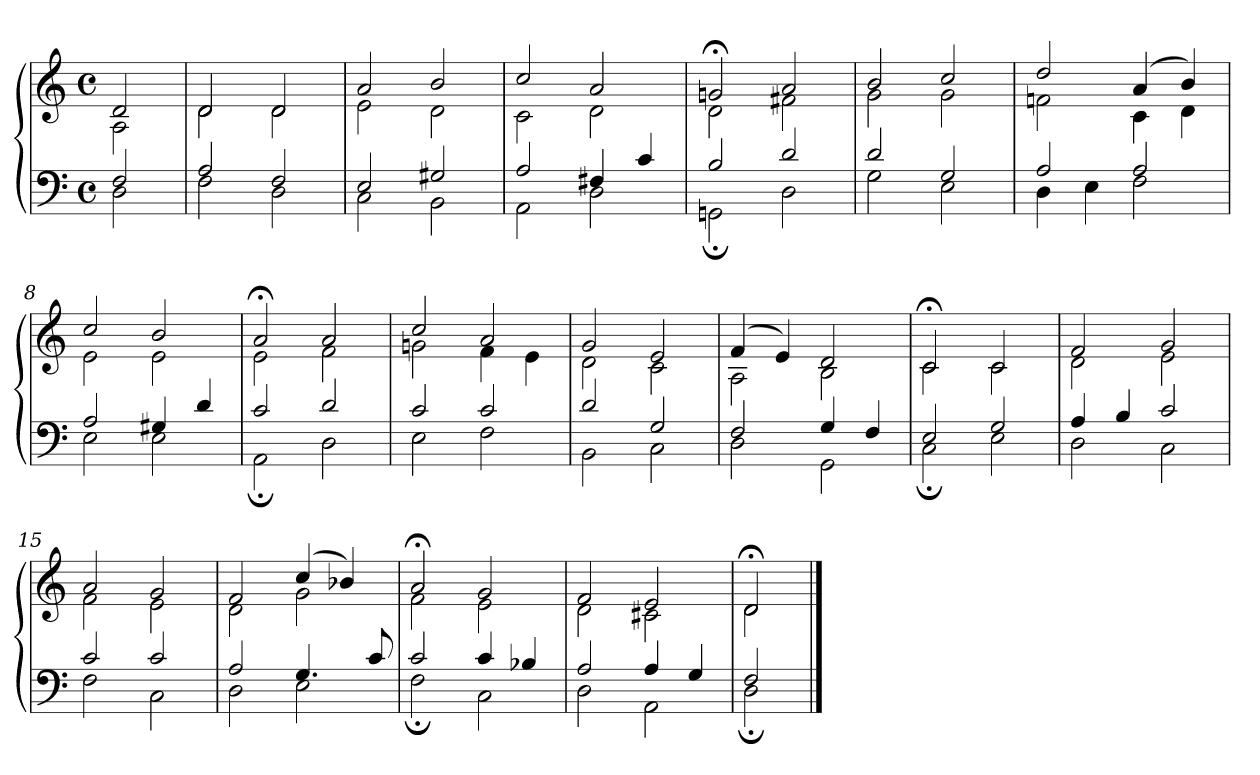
**kern	**kern
*part1	*part1
*staff2	*staff1
*clefF4	*clefG2
*M4/4	*M4/4
*met(c)	*met(c)
=1	=1
*^	*^
2F	2D	2d	2A
=2	=2	=2	=2
2A	2F	2d	2d
2F	2D	2d	2d
=3	=3	=3	=3
2E	2C	2a	2e
2G#X	2BB	2b	2d
=4	=4	=4	=4
2A	2AA	2cc	2c
4F#X	2D	2a	2d
4c	.	.	.
=5	=5	=5	=5
2B	2GGn;	2gn;<	2d
2d	2D	2a	2f#X
=6	=6	=6	=6
2d	2G	2b	2g
2G	2E	2cc	2g
!!LO:LB:g=z	!!
=7	=7	=7	=7
2A	4D	2dd	2fn
.	4E	.	.
2A	2F	(4a	4c
.	.	4b)	4d
=8	=8	=8	=8
2A	2E	2cc	2e
4G#X	2E	2b	2e
4d	.	.	.
=9	=9	=9	=9
2c	2AA;	2a;<	2e
2d	2D	2a	2f
=10	=10	=10	=10
2c	2E	2cc	2gn
2c	2F	2a	4f
.	.	.	4e
=11	=11	=11	=11
2d	2BB	2g	2d
2G	2C	2e	2c
=12	=12	=12	=12
2F	2D	(4f	2A
.	.	4e)	.
4G	2GG	2d	2B
4F	.	.	.
!!LO:LB:g=z	!!
=13	=13	=13	=13
2E	2C;	2c;<	2c
2G	2E	2c	2c
=14	=14	=14	=14
4A	2D	2f	2d
4B	.	.	.
2c	2C	2g	2e
=15	=15	=15	=15
2c	2F	2a	2f
2c	2C	2g	2e
=16	=16	=16	=16
2A	2D	2f	2d
4.G	2E	(4cc	2g
.	.	4b-X)	.
8c	.	.	.
=17	=17	=17	=17
2c	2F;	2a;<	2f
4c	2C	2g	2e
4B-X	.	.	.
=18	=18	=18	=18
2A	2D	2f	2d
4A	2AA	2e	2c#X
4G	.	.	.
=19	=19	=19	=19
2F	2D;	2d;<	2d
*v	*v	*	*
*	*v	*v
==	==
*-	*-
